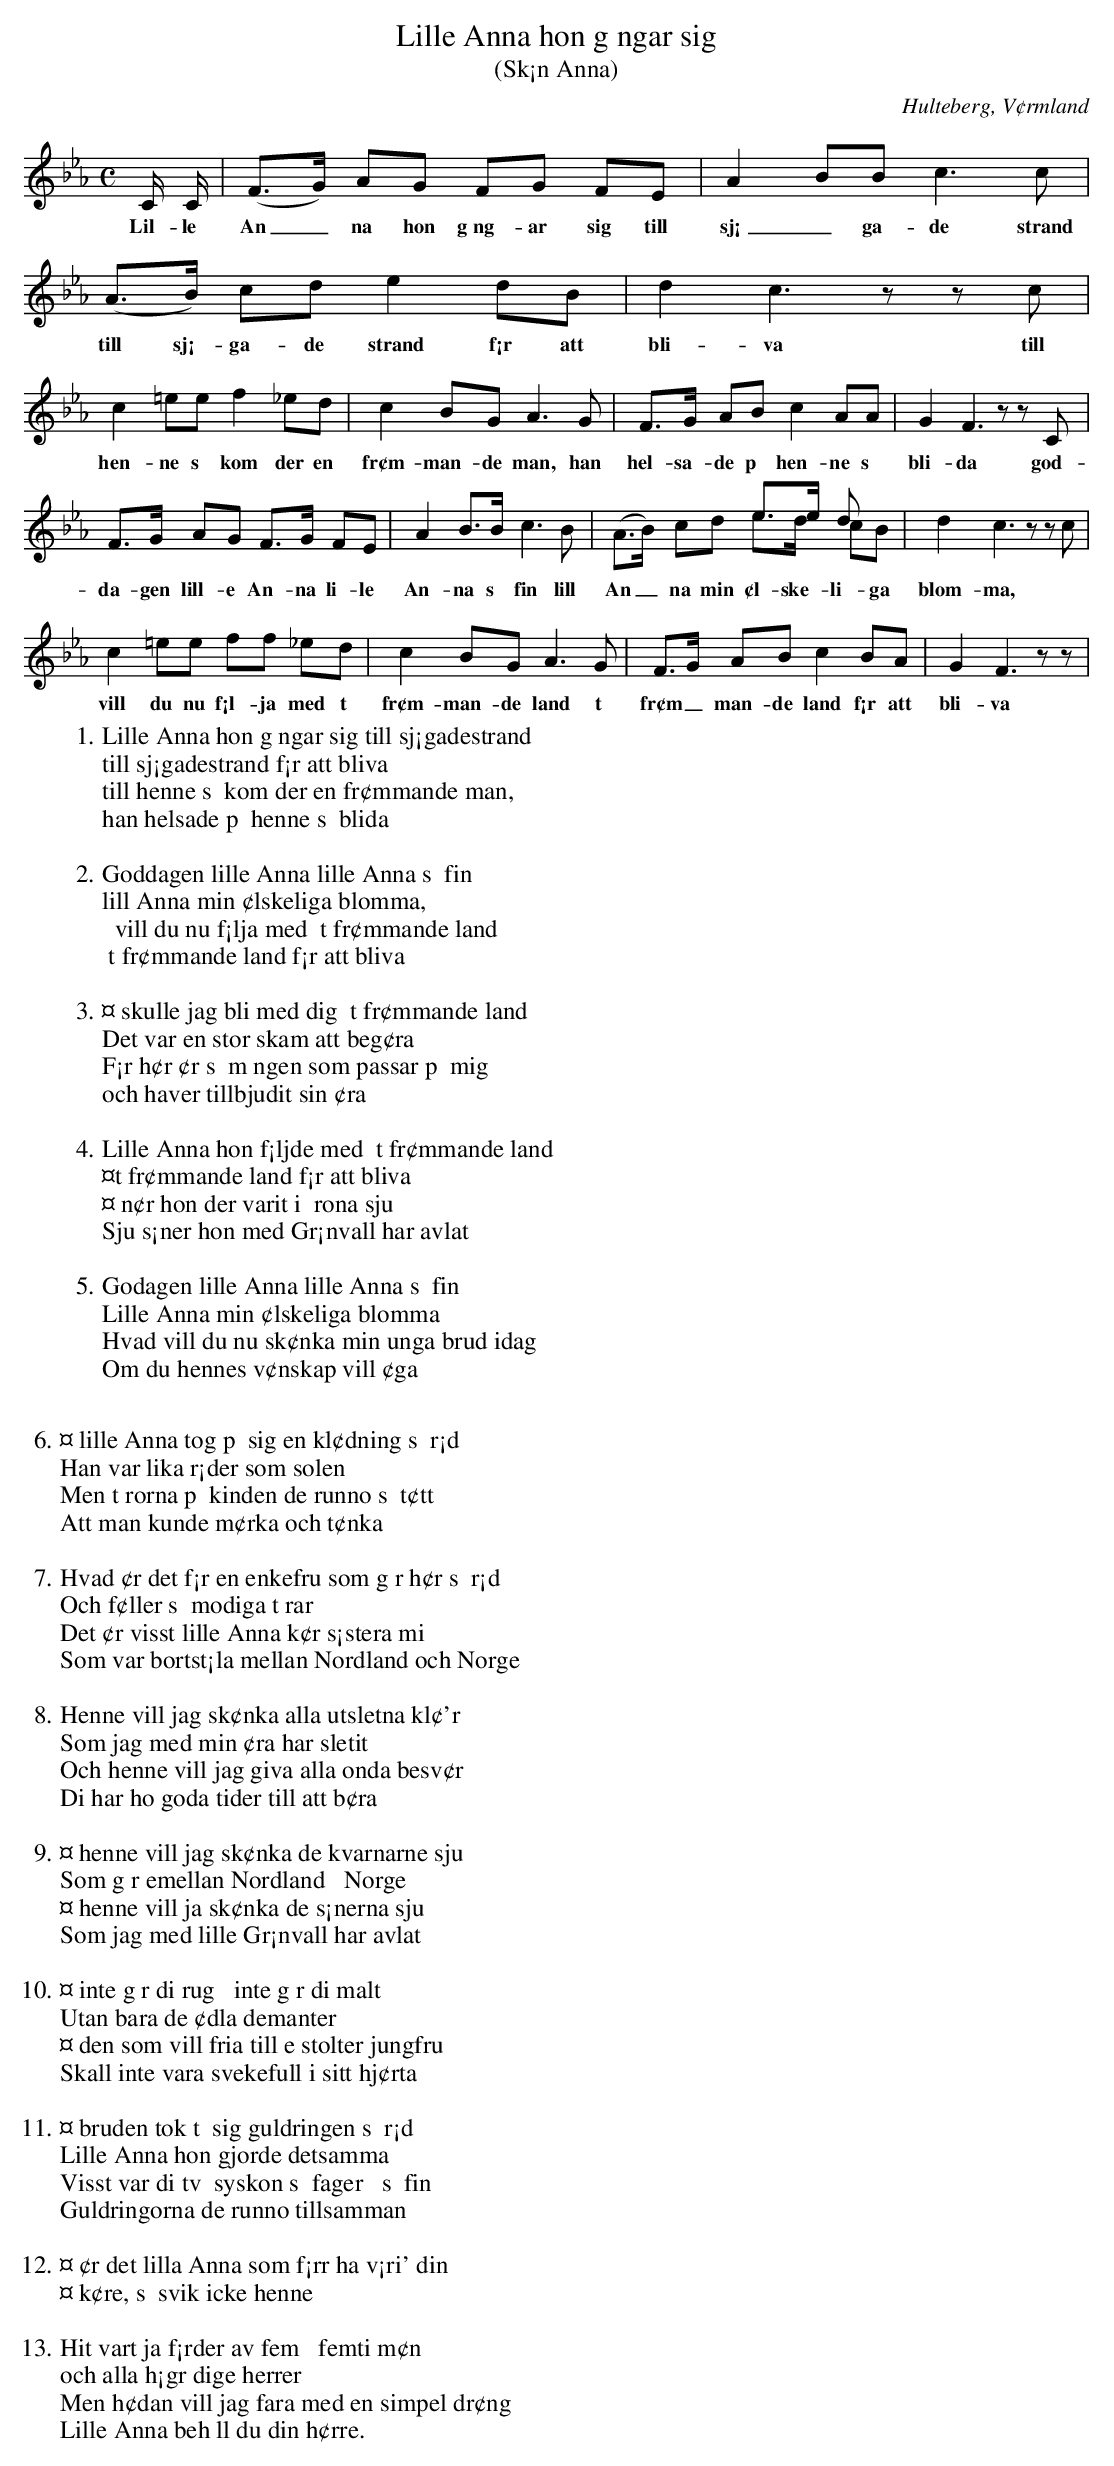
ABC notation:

X:1
T:Lille Anna hon g ngar sig
T:(Sk¡n Anna)
O:Hulteberg, V¢rmland
M: C
L: 1/8
K: Cm
V:1
C/ C/ | (F>G) AG FG FE | A2 BB2< c2c | (A>B) cd e2 dB | d2 c3zzc |
w: Lil-le An_na hon g ng-ar sig till sj¡_ga-de strand till sj¡-ga-de strand f¡r att bli-va till
c2 =ee f2 _ed | c2 BG2< A2G | F>G AB c2 AA | G2 F3zzC |
w: hen-ne s  kom der en fr¢m-man-de man, han hel-sa-de p  hen-ne s  bli-da god-
F>G AG F>G FE | A2 B>B c2>B2 | [V:1 stem=down](A>B) cd e>d cB [V:1 stem=auto] | d2 c3zzc |
w: da-gen lill-e An-na li-le An-na s  fin lill An_na min ¢l-ske-li-ga blom-ma,
c2 =ee ff _ed | c2 BG2< A2G | F>G AB c2 BA | G2 F3 zz |
w: vill du nu f¡l-ja med  t fr¢m-man-de land  t fr¢m_man-de land f¡r att bli-va
V:2 merge stem=up
x | Z10 | x4 e>e d x
V:1
W: 1. Lille Anna hon g ngar sig till sj¡gadestrand
W: till sj¡gadestrand f¡r att bliva
W: till henne s  kom der en fr¢mmande man,
W: han helsade p  henne s  blida
W:
W: 2. Goddagen lille Anna lille Anna s  fin
W: lill Anna min ¢lskeliga blomma,
W:   vill du nu f¡lja med  t fr¢mmande land
W:  t fr¢mmande land f¡r att bliva
W:
W: 3. ¤ skulle jag bli med dig  t fr¢mmande land
W: Det var en stor skam att beg¢ra
W: F¡r h¢r ¢r s  m ngen som passar p  mig
W: och haver tillbjudit sin ¢ra
W:
W: 4. Lille Anna hon f¡ljde med  t fr¢mmande land
W: ¤t fr¢mmande land f¡r att bliva
W: ¤ n¢r hon der varit i  rona sju
W: Sju s¡ner hon med Gr¡nvall har avlat
W:
W: 5. Godagen lille Anna lille Anna s  fin
W: Lille Anna min ¢lskeliga blomma
W: Hvad vill du nu sk¢nka min unga brud idag
W: Om du hennes v¢nskap vill ¢ga
W:
W: 6. ¤ lille Anna tog p  sig en kl¢dning s  r¡d
W: Han var lika r¡der som solen
W: Men t rorna p  kinden de runno s  t¢tt
W: Att man kunde m¢rka och t¢nka
W:
W: 7. Hvad ¢r det f¡r en enkefru som g r h¢r s  r¡d
W: Och f¢ller s  modiga t rar
W: Det ¢r visst lille Anna k¢r s¡stera mi
W: Som var bortst¡la mellan Nordland och Norge
W:
W: 8. Henne vill jag sk¢nka alla utsletna kl¢'r
W: Som jag med min ¢ra har sletit
W: Och henne vill jag giva alla onda besv¢r
W: Di har ho goda tider till att b¢ra
W:
W: 9. ¤ henne vill jag sk¢nka de kvarnarne sju
W: Som g r emellan Nordland   Norge
W: ¤ henne vill ja sk¢nka de s¡nerna sju
W: Som jag med lille Gr¡nvall har avlat
W:
W: 10. ¤ inte g r di rug   inte g r di malt
W: Utan bara de ¢dla demanter
W: ¤ den som vill fria till e stolter jungfru
W: Skall inte vara svekefull i sitt hj¢rta
W:
W: 11. ¤ bruden tok t  sig guldringen s  r¡d
W: Lille Anna hon gjorde detsamma
W: Visst var di tv  syskon s  fager   s  fin
W: Guldringorna de runno tillsamman
W:
W: 12. ¤ ¢r det lilla Anna som f¡rr ha v¡ri' din
W: ¤ k¢re, s  svik icke henne
W:
W: 13. Hit vart ja f¡rder av fem   femti m¢n
W: och alla h¡gr dige herrer
W: Men h¢dan vill jag fara med en simpel dr¢ng
W: Lille Anna beh ll du din h¢rre.
